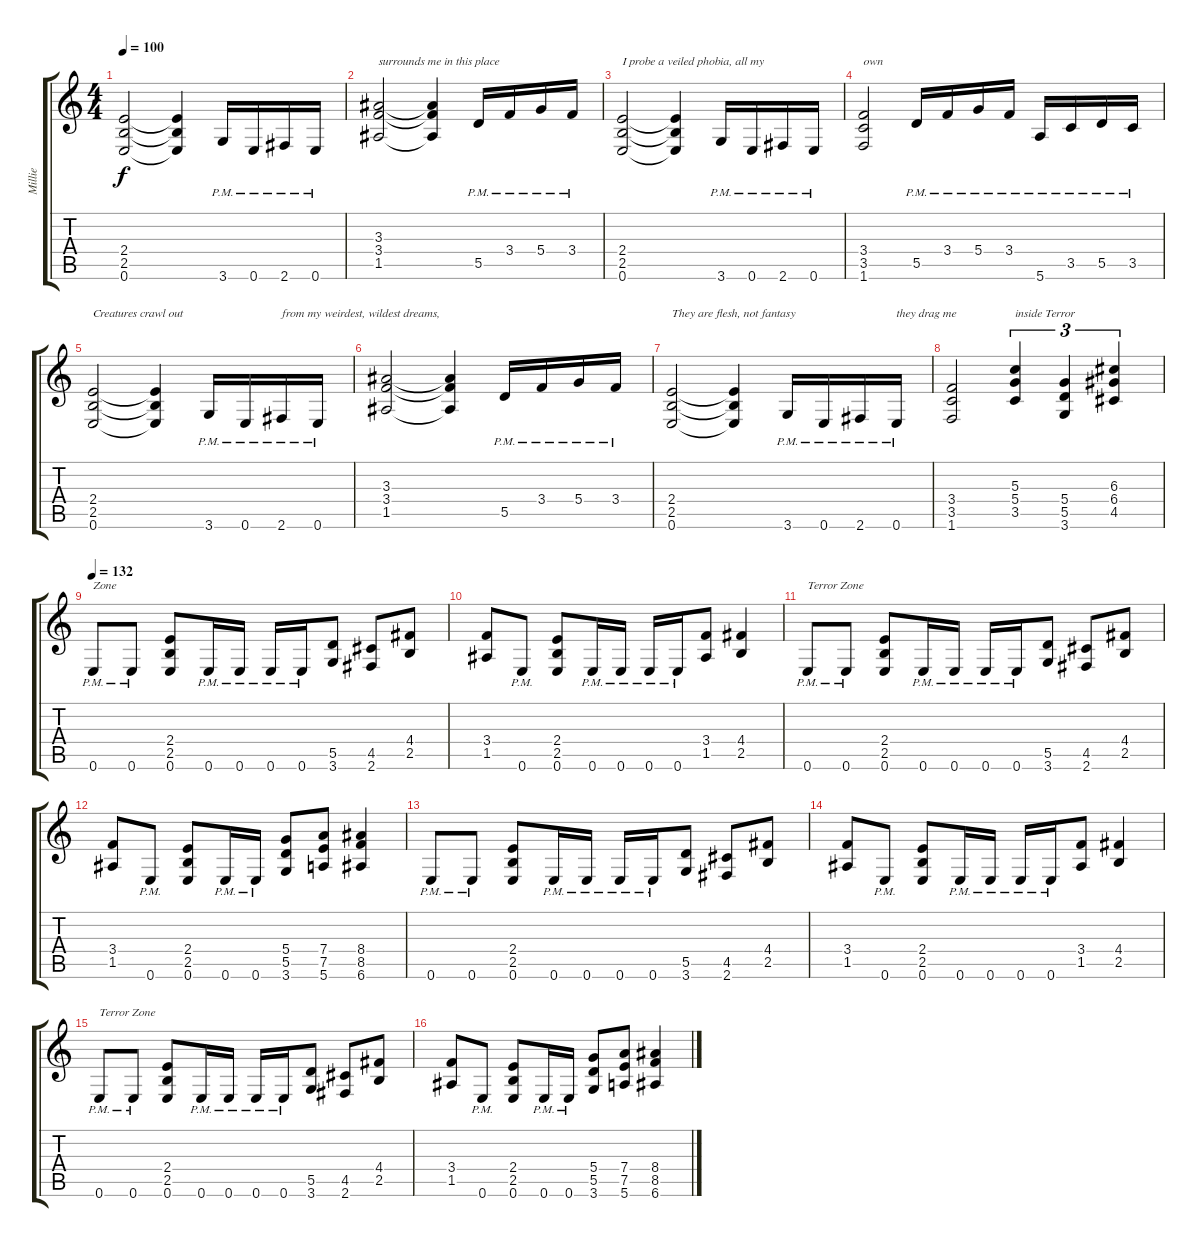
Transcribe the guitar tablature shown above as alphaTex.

\track ("Millie" "Millie") {instrument distortionguitar}
\staff {score tabs}
\tuning (E4 B3 G3 D3 A2 E2) {hide}
\ts (4 4)
\tempo 100
\clef g2
\ks c
(2.4 2.5 0.6).2{dy f} (2.4{t} 2.5{t} 0.6{t}).4 3.6{pm}.16 0.6{pm}.16 2.6{pm}.16 0.6{pm}.16 |
(3.3 3.4 1.5).2{txt "surrounds me in this place"} (3.3{t} 3.4{t} 1.5{t}).4 5.5{pm}.16 3.4{pm}.16 5.4{pm}.16 3.4{pm}.16 |
(2.4 2.5 0.6).2{txt "I probe a veiled phobia, all my"} (2.4{t} 2.5{t} 0.6{t}).4 3.6{pm}.16 0.6{pm}.16 2.6{pm}.16 0.6{pm}.16 |
(3.4 3.5 1.6).2{txt "own"} 5.5{pm}.16 3.4{pm}.16 5.4{pm}.16 3.4{pm}.16 5.6{pm}.16 3.5{pm}.16 5.5{pm}.16 3.5{pm}.16 |
(2.4 2.5 0.6).2{txt "Creatures crawl out"} (2.4{t} 2.5{t} 0.6{t}).4 3.6{pm}.16 0.6{pm}.16 2.6{pm}.16{txt "from my weirdest, wildest dreams,"} 0.6{pm}.16 |
(3.3 3.4 1.5).2 (3.3{t} 3.4{t} 1.5{t}).4 5.5{pm}.16 3.4{pm}.16 5.4{pm}.16 3.4{pm}.16 |
(2.4 2.5 0.6).2{txt "They are flesh, not fantasy"} (2.4{t} 2.5{t} 0.6{t}).4 3.6{pm}.16 0.6{pm}.16 2.6{pm}.16 0.6{pm}.16{txt "they drag me"} |
(3.4 3.5 1.6).2 (5.3 5.4 3.5).4{tu (3 2) txt "inside Terror"} (5.4 5.5 3.6).4{tu (3 2)} (6.3 6.4 4.5).4{tu (3 2)} |
\tempo 132
0.6{pm}.8{txt "Zone"} 0.6{pm}.8 (2.4 2.5 0.6).8 0.6{pm}.16 0.6{pm}.16 0.6{pm}.16 0.6{pm}.16 (5.5 3.6).8 (4.5 2.6).8 (4.4 2.5).8 |
(3.4 1.5).8 0.6{pm}.8 (2.4 2.5 0.6).8 0.6{pm}.16 0.6{pm}.16 0.6{pm}.16 0.6{pm}.16 (3.4 1.5).8 (4.4 2.5).4 |
0.6{pm}.8{txt "Terror Zone"} 0.6{pm}.8 (2.4 2.5 0.6).8 0.6{pm}.16 0.6{pm}.16 0.6{pm}.16 0.6{pm}.16 (5.5 3.6).8 (4.5 2.6).8 (4.4 2.5).8 |
(3.4 1.5).8 0.6{pm}.8 (2.4 2.5 0.6).8 0.6{pm}.16 0.6{pm}.16 (5.4 5.5 3.6).8 (7.4 7.5 5.6).8 (8.4 8.5 6.6).4 |
0.6{pm}.8 0.6{pm}.8 (2.4 2.5 0.6).8 0.6{pm}.16 0.6{pm}.16 0.6{pm}.16 0.6{pm}.16 (5.5 3.6).8 (4.5 2.6).8 (4.4 2.5).8 |
(3.4 1.5).8 0.6{pm}.8 (2.4 2.5 0.6).8 0.6{pm}.16 0.6{pm}.16 0.6{pm}.16 0.6{pm}.16 (3.4 1.5).8 (4.4 2.5).4 |
0.6{pm}.8{txt "Terror Zone"} 0.6{pm}.8 (2.4 2.5 0.6).8 0.6{pm}.16 0.6{pm}.16 0.6{pm}.16 0.6{pm}.16 (5.5 3.6).8 (4.5 2.6).8 (4.4 2.5).8 |
(3.4 1.5).8 0.6{pm}.8 (2.4 2.5 0.6).8 0.6{pm}.16 0.6{pm}.16 (5.4 5.5 3.6).8 (7.4 7.5 5.6).8 (8.4 8.5 6.6).4
